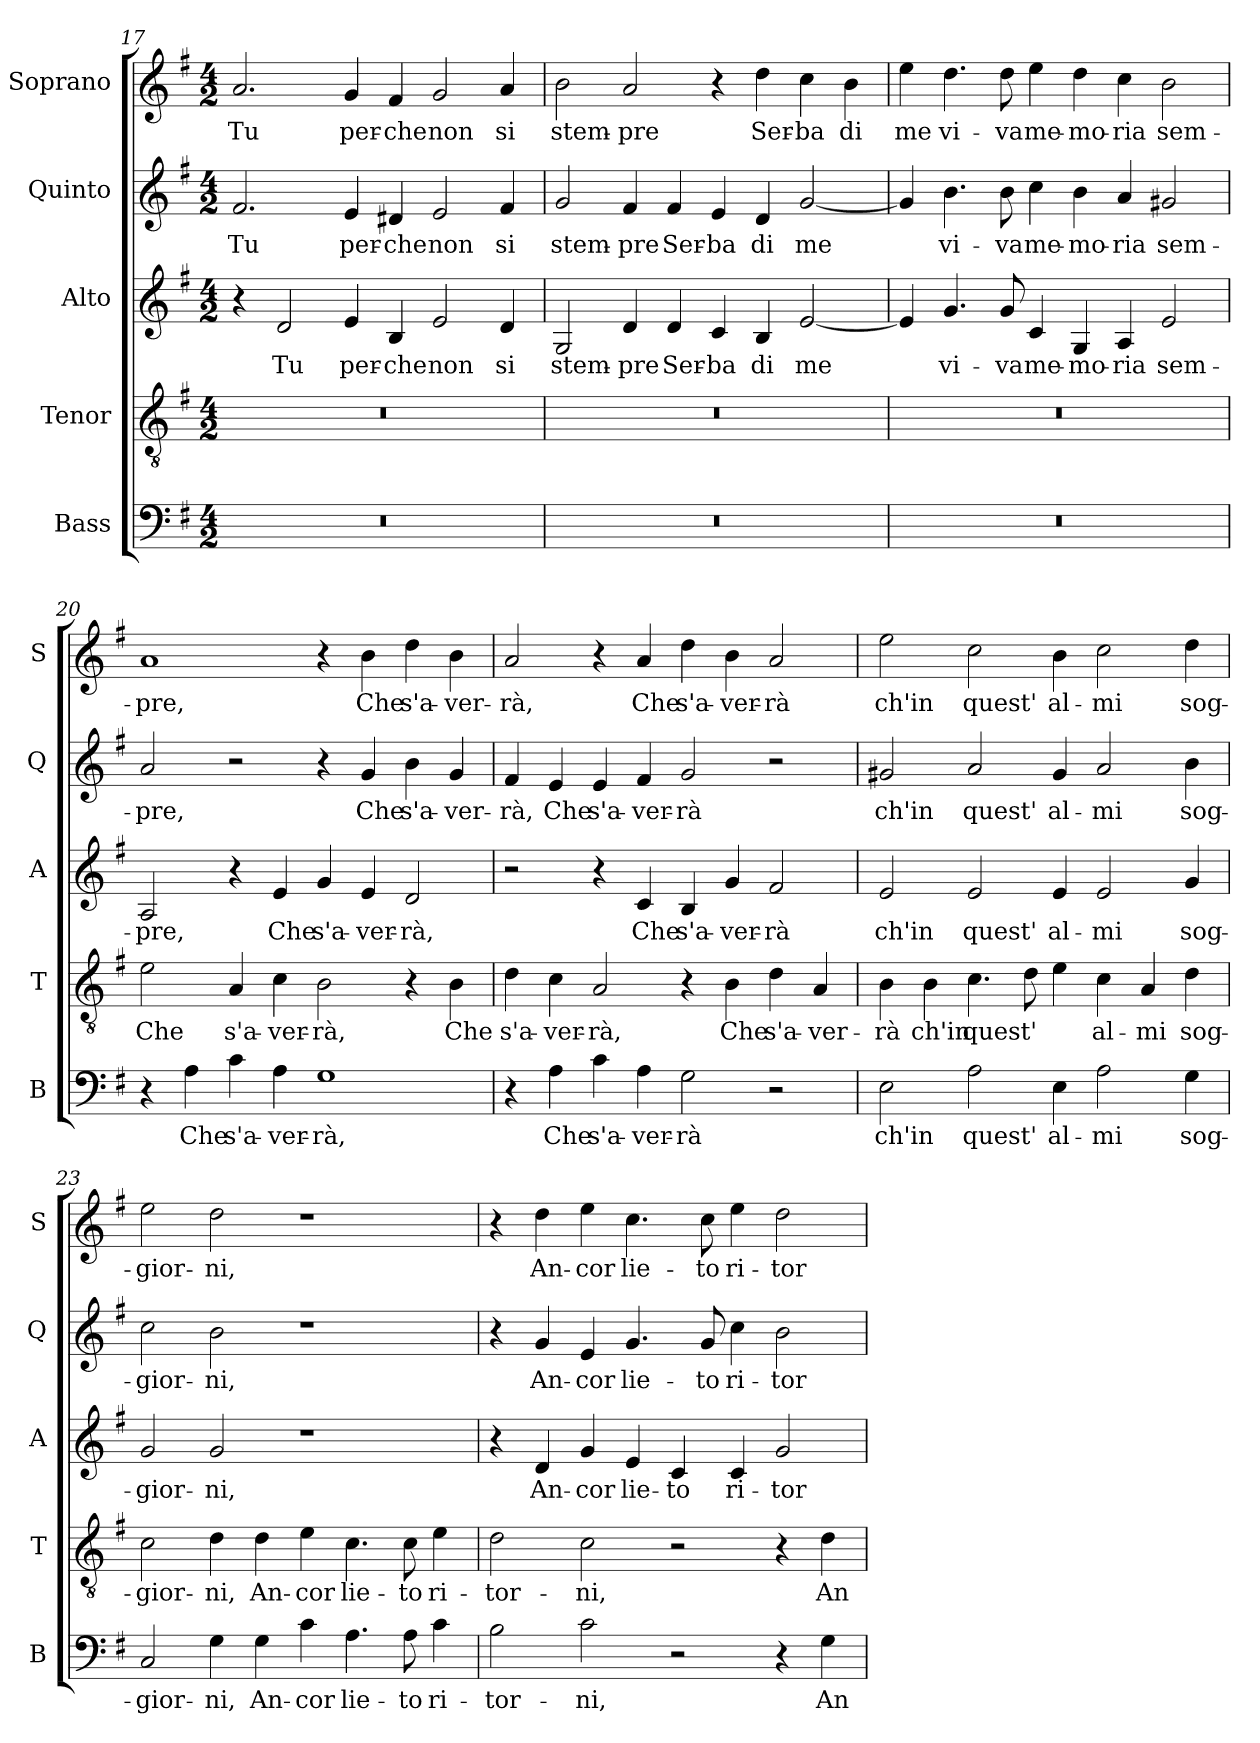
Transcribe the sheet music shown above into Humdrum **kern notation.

**kern	**text	**kern	**text	**kern	**text	**kern	**text	**kern	**text
*part5	*part5	*part4	*part4	*part3	*part3	*part2	*part2	*part1	*part1
*staff5	*staff5	*staff4	*staff4	*staff3	*staff3	*staff2	*staff2	*staff1	*staff1
*I"Bass	*	*I"Tenor	*	*I"Alto	*	*I"Quinto	*	*I"Soprano	*
*I'B	*	*I'T	*	*I'A	*	*I'Q	*	*I'S	*
*clefF4	*	*clefGv2	*	*clefG2	*	*clefG2	*	*clefG2	*
*k[f#]	*	*k[f#]	*	*k[f#]	*	*k[f#]	*	*k[f#]	*
*G:	*	*G:	*	*G:	*	*G:	*	*G:	*
*M4/2	*	*M4/2	*	*M4/2	*	*M4/2	*	*M4/2	*
=17	=17	=17	=17	=17	=17	=17	=17	=17	=17
!	!	!	!	!	!	!	!LO:LY:b	!	!LO:LY:b
0r	.	0r	.	4r	.	2.f#/	Tu	2.a/	Tu
!	!	!	!	!	!LO:LY:b	!	!	!	!
.	.	.	.	2d/	Tu	.	.	.	.
!	!	!	!	!	!LO:LY:b	!	!LO:LY:b	!	!LO:LY:b
.	.	.	.	4e/	per-	4e/	per-	4g/	per-
!	!	!	!	!	!LO:LY:b	!	!LO:LY:b	!	!LO:LY:b
.	.	.	.	4B/	-che	4d#X/	-che	4f#/	-che
!	!	!	!	!	!LO:LY:b	!	!LO:LY:b	!	!LO:LY:b
.	.	.	.	2e/	non	2e/	non	2g/	non
!	!	!	!	!	!LO:LY:b	!	!LO:LY:b	!	!LO:LY:b
.	.	.	.	4d/	si	4f#/	si	4a/	si
=18	=18	=18	=18	=18	=18	=18	=18	=18	=18
!	!	!	!	!	!LO:LY:b	!	!LO:LY:b	!	!LO:LY:b
0r	.	0r	.	2G/	stem-	2g/	stem-	2b\	stem-
!	!	!	!	!	!LO:LY:b	!	!LO:LY:b	!	!LO:LY:b
.	.	.	.	4d/	-pre	4f#/	-pre	2a/	-pre
!	!	!	!	!	!LO:LY:b	!	!LO:LY:b	!	!
.	.	.	.	4d/	Ser-	4f#/	Ser-	.	.
!	!	!	!	!	!LO:LY:b	!	!LO:LY:b	!	!
.	.	.	.	4c/	-ba	4e/	-ba	4r	.
!	!	!	!	!	!LO:LY:b	!	!LO:LY:b	!	!LO:LY:b
.	.	.	.	4B/	di	4d/	di	4dd\	Ser-
!	!	!	!	!	!LO:LY:b	!	!LO:LY:b	!	!LO:LY:b
.	.	.	.	[2e/	me	[2g/	me	4cc\	-ba
!	!	!	!	!	!	!	!	!	!LO:LY:b
.	.	.	.	.	.	.	.	4b\	di
=19	=19	=19	=19	=19	=19	=19	=19	=19	=19
!	!	!	!	!	!	!	!	!	!LO:LY:b
0r	.	0r	.	4e/]	.	4g/]	.	4ee\	me
!	!	!	!	!	!LO:LY:b	!	!LO:LY:b	!	!LO:LY:b
.	.	.	.	4.g/	vi-	4.b\	vi-	4.dd\	vi-
!	!	!	!	!	!LO:LY:b	!	!LO:LY:b	!	!LO:LY:b
.	.	.	.	8g/	-va	8b\	-va	8dd\	-va
!	!	!	!	!	!LO:LY:b	!	!LO:LY:b	!	!LO:LY:b
.	.	.	.	4c/	me-	4cc\	me-	4ee\	me-
!	!	!	!	!	!LO:LY:b	!	!LO:LY:b	!	!LO:LY:b
.	.	.	.	4G/	-mo-	4b\	-mo-	4dd\	-mo-
!	!	!	!	!	!LO:LY:b	!	!LO:LY:b	!	!LO:LY:b
.	.	.	.	4A/	-ria	4a/	-ria	4cc\	-ria
!	!	!	!	!	!LO:LY:b	!	!LO:LY:b	!	!LO:LY:b
.	.	.	.	2e/	sem-	2g#X/	sem-	2b\	sem-
!!LO:PB:g=z
=20	=20	=20	=20	=20	=20	=20	=20	=20	=20
!	!	!	!LO:LY:b	!	!LO:LY:b	!	!LO:LY:b	!	!LO:LY:b
4r	.	2e\	Che	2A/	-pre,	2a/	-pre,	1a	-pre,
!	!LO:LY:b	!	!	!	!	!	!	!	!
4A\	Che	.	.	.	.	.	.	.	.
!	!LO:LY:b	!	!LO:LY:b	!	!	!	!	!	!
4c\	s'a-	4A/	s'a-	4r	.	2r	.	.	.
!	!LO:LY:b	!	!LO:LY:b	!	!LO:LY:b	!	!	!	!
4A\	-ver-	4c\	-ver-	4e/	Che	.	.	.	.
!	!LO:LY:b	!	!LO:LY:b	!	!LO:LY:b	!	!	!	!
1G	-rà,	2B\	-rà,	4g/	s'a-	4r	.	4r	.
!	!	!	!	!	!LO:LY:b	!	!LO:LY:b	!	!LO:LY:b
.	.	.	.	4e/	-ver-	4g/	Che	4b\	Che
!	!	!	!	!	!LO:LY:b	!	!LO:LY:b	!	!LO:LY:b
.	.	4r	.	2d/	-rà,	4b\	s'a-	4dd\	s'a-
!	!	!	!LO:LY:b	!	!	!	!LO:LY:b	!	!LO:LY:b
.	.	4B\	Che	.	.	4g/	-ver-	4b\	-ver-
=21	=21	=21	=21	=21	=21	=21	=21	=21	=21
!	!	!	!LO:LY:b	!	!	!	!LO:LY:b	!	!LO:LY:b
4r	.	4d\	s'a-	2r	.	4f#/	-rà,	2a/	-rà,
!	!LO:LY:b	!	!LO:LY:b	!	!	!	!LO:LY:b	!	!
4A\	Che	4c\	-ver-	.	.	4e/	Che	.	.
!	!LO:LY:b	!	!LO:LY:b	!	!	!	!LO:LY:b	!	!
4c\	s'a-	2A/	-rà,	4r	.	4e/	s'a-	4r	.
!	!LO:LY:b	!	!	!	!LO:LY:b	!	!LO:LY:b	!	!LO:LY:b
4A\	-ver-	.	.	4c/	Che	4f#/	-ver-	4a/	Che
!	!LO:LY:b	!	!	!	!LO:LY:b	!	!LO:LY:b	!	!LO:LY:b
2G\	-rà	4r	.	4B/	s'a-	2g/	-rà	4dd\	s'a-
!	!	!	!LO:LY:b	!	!LO:LY:b	!	!	!	!LO:LY:b
.	.	4B\	Che	4g/	-ver-	.	.	4b\	-ver-
!	!	!	!LO:LY:b	!	!LO:LY:b	!	!	!	!LO:LY:b
2r	.	4d\	s'a-	2f#/	-rà	2r	.	2a/	-rà
!	!	!	!LO:LY:b	!	!	!	!	!	!
.	.	4A/	-ver-	.	.	.	.	.	.
=22	=22	=22	=22	=22	=22	=22	=22	=22	=22
!	!LO:LY:b	!	!LO:LY:b	!	!LO:LY:b	!	!LO:LY:b	!	!LO:LY:b
2E\	ch'in	4B\	-rà	2e/	ch'in	2g#X/	ch'in	2ee\	ch'in
!	!	!	!LO:LY:b	!	!	!	!	!	!
.	.	4B\	ch'in	.	.	.	.	.	.
!	!LO:LY:b	!	!LO:LY:b	!	!LO:LY:b	!	!LO:LY:b	!	!LO:LY:b
2A\	quest'	4.c\	quest'	2e/	quest'	2a/	quest'	2cc\	quest'
.	.	8d\	.	.	.	.	.	.	.
!	!LO:LY:b	!	!	!	!LO:LY:b	!	!LO:LY:b	!	!LO:LY:b
4E\	al-	4e\	.	4e/	al-	4g#/	al-	4b\	al-
!	!LO:LY:b	!	!LO:LY:b	!	!LO:LY:b	!	!LO:LY:b	!	!LO:LY:b
2A\	-mi	4c\	al-	2e/	-mi	2a/	-mi	2cc\	-mi
!	!	!	!LO:LY:b	!	!	!	!	!	!
.	.	4A/	-mi	.	.	.	.	.	.
!	!LO:LY:b	!	!LO:LY:b	!	!LO:LY:b	!	!LO:LY:b	!	!LO:LY:b
4G\	sog-	4d\	sog-	4g/	sog-	4b\	sog-	4dd\	sog-
!!LO:LB:g=z
=23	=23	=23	=23	=23	=23	=23	=23	=23	=23
!	!LO:LY:b	!	!LO:LY:b	!	!LO:LY:b	!	!LO:LY:b	!	!LO:LY:b
2C/	-gior-	2c\	-gior-	2g/	-gior-	2cc\	-gior-	2ee\	-gior-
!	!LO:LY:b	!	!LO:LY:b	!	!LO:LY:b	!	!LO:LY:b	!	!LO:LY:b
4G\	-ni,	4d\	-ni,	2g/	-ni,	2b\	-ni,	2dd\	-ni,
!	!LO:LY:b	!	!LO:LY:b	!	!	!	!	!	!
4G\	An-	4d\	An-	.	.	.	.	.	.
!	!LO:LY:b	!	!LO:LY:b	!	!	!	!	!	!
4c\	-cor	4e\	-cor	1r	.	1r	.	1r	.
!	!LO:LY:b	!	!LO:LY:b	!	!	!	!	!	!
4.A\	lie-	4.c\	lie-	.	.	.	.	.	.
!	!LO:LY:b	!	!LO:LY:b	!	!	!	!	!	!
8A\	-to	8c\	-to	.	.	.	.	.	.
!	!LO:LY:b	!	!LO:LY:b	!	!	!	!	!	!
4c\	ri-	4e\	ri-	.	.	.	.	.	.
=24	=24	=24	=24	=24	=24	=24	=24	=24	=24
!	!LO:LY:b	!	!LO:LY:b	!	!	!	!	!	!
2B\	-tor-	2d\	-tor-	4r	.	4r	.	4r	.
!	!	!	!	!	!LO:LY:b	!	!LO:LY:b	!	!LO:LY:b
.	.	.	.	4d/	An-	4g/	An-	4dd\	An-
!	!LO:LY:b	!	!LO:LY:b	!	!LO:LY:b	!	!LO:LY:b	!	!LO:LY:b
2c\	-ni,	2c\	-ni,	4g/	-cor	4e/	-cor	4ee\	-cor
!	!	!	!	!	!LO:LY:b	!	!LO:LY:b	!	!LO:LY:b
.	.	.	.	4e/	lie-	4.g/	lie-	4.cc\	lie-
!	!	!	!	!	!LO:LY:b	!	!	!	!
2r	.	2r	.	4c/	-to	.	.	.	.
!	!	!	!	!	!	!	!LO:LY:b	!	!LO:LY:b
.	.	.	.	.	.	8g/	-to	8cc\	-to
!	!	!	!	!	!LO:LY:b	!	!LO:LY:b	!	!LO:LY:b
.	.	.	.	4c/	ri-	4cc\	ri-	4ee\	ri-
!	!	!	!	!	!LO:LY:b	!	!LO:LY:b	!	!LO:LY:b
4r	.	4r	.	2g/	-tor-	2b\	-tor-	2dd\	-tor-
!	!LO:LY:b	!	!LO:LY:b	!	!	!	!	!	!
4G\	An-	4d\	An-	.	.	.	.	.	.
=	=	=	=	=	=	=	=	=	=
*-	*-	*-	*-	*-	*-	*-	*-	*-	*-
